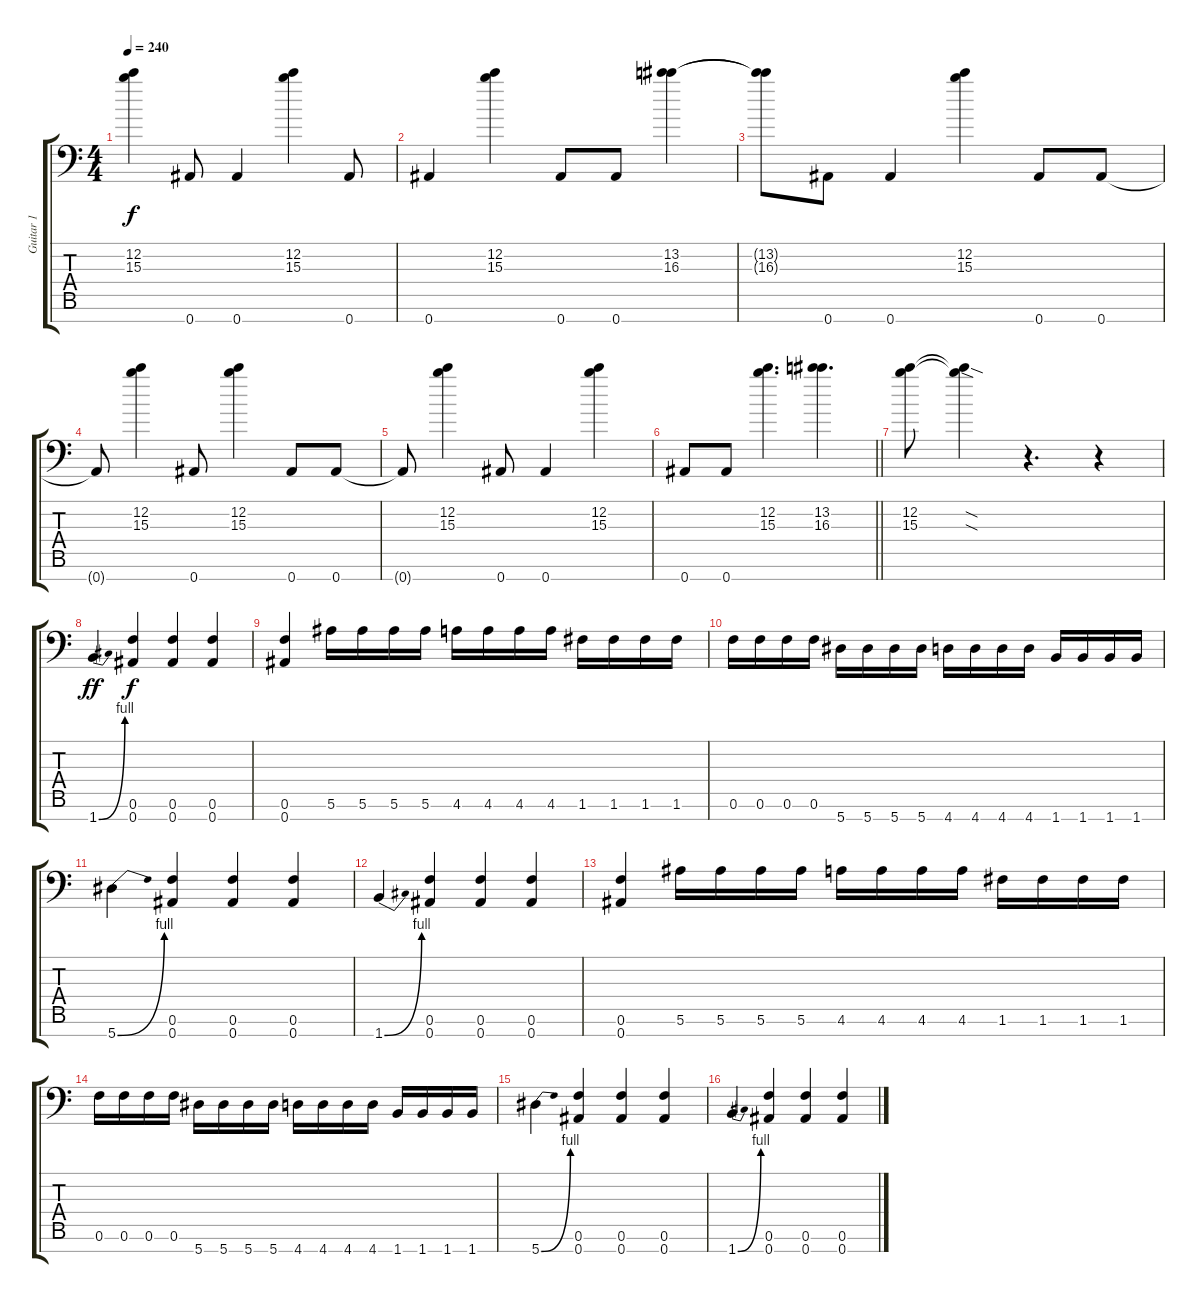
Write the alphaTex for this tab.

\track ("Guitar 1" "Guitar 1") {instrument distortionguitar}
\staff {score tabs}
\tuning (F4 C4 Ab3 Eb3 Bb2 F2 Bb1) {hide}
\ts (4 4)
\tempo 240
\clef f4
\ks c
(12.2 15.3).4{dy f} 0.7.8 0.7.4 (12.2 15.3).4 0.7.8 |
0.7.4 (12.2 15.3).4 0.7.8 0.7.8 (13.2 16.3).4 |
(13.2{t} 16.3{t}).8 0.7.8 0.7.4 (12.2 15.3).4 0.7.8 0.7.8 |
0.7{t}.8 (12.2 15.3).4 0.7.8 (12.2 15.3).4 0.7.8 0.7.8 |
0.7{t}.8 (12.2 15.3).4 0.7.8 0.7.4 (12.2 15.3).4 |
\barLineRight lightlight
0.7.8 0.7.8 (12.2 15.3).4{d} (13.2 16.3).4{d} |
(12.2 15.3).8 (12.2{sod t} 15.3{sod t}).4 r.4{d} r.4 |
1.7{be (bend 0 0 60 4)}.4{dy ff volume 16} (0.6 0.7).4{dy f} (0.6 0.7).4 (0.6 0.7).4 |
(0.6 0.7).4 5.6.16 5.6.16 5.6.16 5.6.16 4.6.16 4.6.16 4.6.16 4.6.16 1.6.16 1.6.16 1.6.16 1.6.16 |
0.6.16 0.6.16 0.6.16 0.6.16 5.7.16 5.7.16 5.7.16 5.7.16 4.7.16 4.7.16 4.7.16 4.7.16 1.7.16 1.7.16 1.7.16 1.7.16 |
5.7{be (bend 0 0 60 4)}.4 (0.6 0.7).4 (0.6 0.7).4 (0.6 0.7).4 |
1.7{be (bend 0 0 60 4)}.4 (0.6 0.7).4 (0.6 0.7).4 (0.6 0.7).4 |
(0.6 0.7).4 5.6.16 5.6.16 5.6.16 5.6.16 4.6.16 4.6.16 4.6.16 4.6.16 1.6.16 1.6.16 1.6.16 1.6.16 |
0.6.16 0.6.16 0.6.16 0.6.16 5.7.16 5.7.16 5.7.16 5.7.16 4.7.16 4.7.16 4.7.16 4.7.16 1.7.16 1.7.16 1.7.16 1.7.16 |
5.7{be (bend 0 0 60 4)}.4 (0.6 0.7).4 (0.6 0.7).4 (0.6 0.7).4 |
1.7{be (bend 0 0 60 4)}.4 (0.6 0.7).4 (0.6 0.7).4 (0.6 0.7).4
